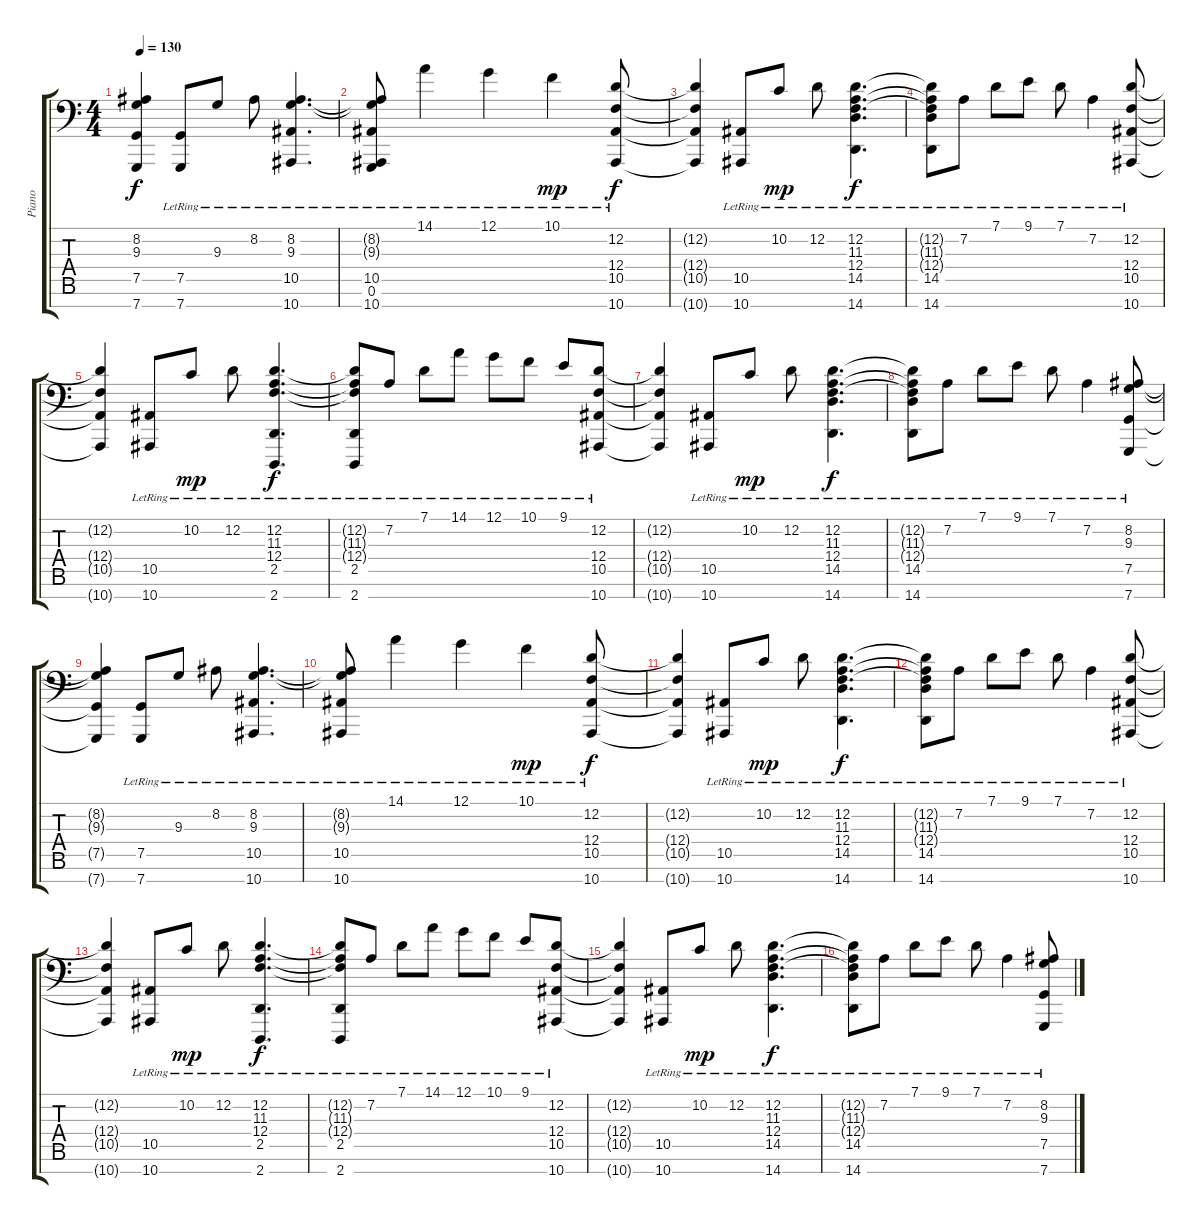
\track ("Piano" "Piano") {instrument brightacousticpiano}
\staff {score tabs}
\tuning (G3 D3 Bb2 F2 C2 G1 C1) {hide}
\ts (4 4)
\tempo 130
\clef f4
\ks c
(8.2{t} 9.3{t} 7.5{t} 7.7{t}).4{dy f} (7.5{lr} 7.7{lr}).8 9.3{lr}.8 8.2{lr}.8 (8.2{lr} 9.3{lr} 10.5{lr} 10.7{lr}).4{d} |
(8.2{t} 9.3{t} 10.5{lr} 0.6 10.7{lr}).8 14.1{lr}.4 12.1{lr}.4 10.1{lr}.4{dy mp} (12.2{lr} 12.4{lr} 10.5{lr} 10.7{lr}).8{dy f} |
(12.2{t} 12.4{t} 10.5{t} 10.7{t}).4 (10.5{lr} 10.7{lr}).8 10.2{lr}.8{dy mp} 12.2{lr}.8 (12.2{lr} 11.3{lr} 12.4{lr} 14.5{lr} 14.7{lr}).4{d dy f} |
(12.2{t} 11.3{t} 12.4{t} 14.5{lr} 14.7{lr}).8 7.2{lr}.8 7.1{lr}.8 9.1{lr}.8 7.1{lr}.8 7.2{lr}.4 (12.2{lr} 12.4{lr} 10.5{lr} 10.7{lr}).8 |
(12.2{t} 12.4{t} 10.5{t} 10.7{t}).4 (10.5{lr} 10.7{lr}).8 10.2{lr}.8{dy mp} 12.2{lr}.8 (12.2{lr} 11.3{lr} 12.4{lr} 2.5{lr} 2.7{lr}).4{d dy f} |
(12.2{t} 11.3{t} 12.4{t} 2.5{lr} 2.7{lr}).8 7.2{lr}.8 7.1{lr}.8 14.1{lr}.8 12.1{lr}.8 10.1{lr}.8 9.1{lr}.8 (12.2{lr} 12.4{lr} 10.5{lr} 10.7{lr}).8 |
(12.2{t} 12.4{t} 10.5{t} 10.7{t}).4 (10.5{lr} 10.7{lr}).8 10.2{lr}.8{dy mp} 12.2{lr}.8 (12.2{lr} 11.3{lr} 12.4{lr} 14.5{lr} 14.7{lr}).4{d dy f} |
(12.2{t} 11.3{t} 12.4{t} 14.5{lr} 14.7{lr}).8 7.2{lr}.8 7.1{lr}.8 9.1{lr}.8 7.1{lr}.8 7.2{lr}.4 (8.2{lr} 9.3{lr} 7.5{lr} 7.7{lr}).8 |
(8.2{t} 9.3{t} 7.5{t} 7.7{t}).4 (7.5{lr} 7.7{lr}).8 9.3{lr}.8 8.2{lr}.8 (8.2{lr} 9.3{lr} 10.5{lr} 10.7{lr}).4{d} |
(8.2{t} 9.3{t} 10.5{lr} 10.7{lr}).8 14.1{lr}.4 12.1{lr}.4 10.1{lr}.4{dy mp} (12.2{lr} 12.4{lr} 10.5{lr} 10.7{lr}).8{dy f} |
(12.2{t} 12.4{t} 10.5{t} 10.7{t}).4 (10.5{lr} 10.7{lr}).8 10.2{lr}.8{dy mp} 12.2{lr}.8 (12.2{lr} 11.3{lr} 12.4{lr} 14.5{lr} 14.7{lr}).4{d dy f} |
(12.2{t} 11.3{t} 12.4{t} 14.5{lr} 14.7{lr}).8 7.2{lr}.8 7.1{lr}.8 9.1{lr}.8 7.1{lr}.8 7.2{lr}.4 (12.2{lr} 12.4{lr} 10.5{lr} 10.7{lr}).8 |
(12.2{t} 12.4{t} 10.5{t} 10.7{t}).4 (10.5{lr} 10.7{lr}).8 10.2{lr}.8{dy mp} 12.2{lr}.8 (12.2{lr} 11.3{lr} 12.4{lr} 2.5{lr} 2.7{lr}).4{d dy f} |
(12.2{t} 11.3{t} 12.4{t} 2.5{lr} 2.7{lr}).8 7.2{lr}.8 7.1{lr}.8 14.1{lr}.8 12.1{lr}.8 10.1{lr}.8 9.1{lr}.8 (12.2{lr} 12.4{lr} 10.5{lr} 10.7{lr}).8 |
(12.2{t} 12.4{t} 10.5{t} 10.7{t}).4 (10.5{lr} 10.7{lr}).8 10.2{lr}.8{dy mp} 12.2{lr}.8 (12.2{lr} 11.3{lr} 12.4{lr} 14.5{lr} 14.7{lr}).4{d dy f} |
(12.2{t} 11.3{t} 12.4{t} 14.5{lr} 14.7{lr}).8 7.2{lr}.8 7.1{lr}.8 9.1{lr}.8 7.1{lr}.8 7.2{lr}.4 (8.2{lr} 9.3{lr} 7.5{lr} 7.7{lr}).8
